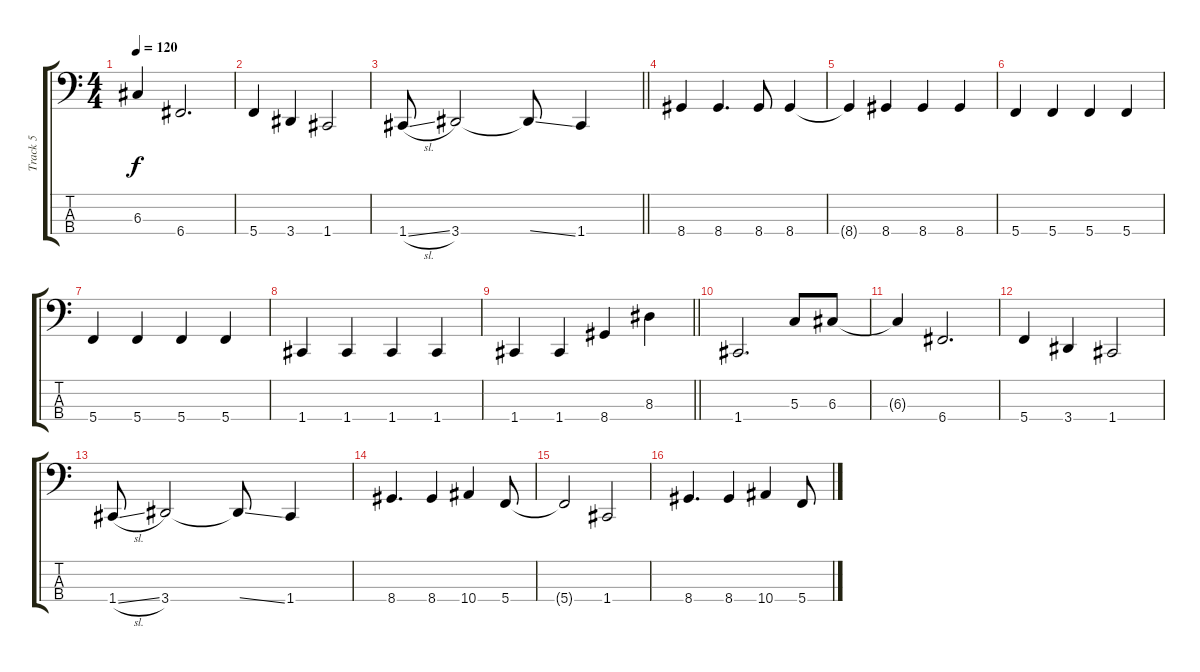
\track ("Track 5" "Track 5") {instrument electricbasspick}
\staff {score tabs}
\tuning (F2 C2 G1 C1) {hide}
\ts (4 4)
\tempo 120
\clef f4
\ks c
6.3{t}.4{dy f} 6.4.2{d} |
5.4.4 3.4.4 1.4.2 |
\barLineRight lightlight
1.4{sl}.8 3.4.2 3.4{ss t}.8 1.4.4 |
\section ("" "")
8.4.4 8.4.4{d} 8.4.8 8.4.4 |
8.4{t}.4 8.4.4 8.4.4 8.4.4 |
5.4.4 5.4.4 5.4.4 5.4.4 |
5.4.4 5.4.4 5.4.4 5.4.4 |
1.4.4 1.4.4 1.4.4 1.4.4 |
\barLineRight lightlight
1.4.4 1.4.4 8.4.4 8.3.4 |
\section ("" "")
1.4.2{d} 5.3.8 6.3.8 |
6.3{t}.4 6.4.2{d} |
5.4.4 3.4.4 1.4.2 |
1.4{sl}.8 3.4.2 3.4{ss t}.8 1.4.4 |
8.4.4{d} 8.4.4 10.4.4 5.4.8 |
5.4{t}.2 1.4.2 |
8.4.4{d} 8.4.4 10.4.4 5.4.8
